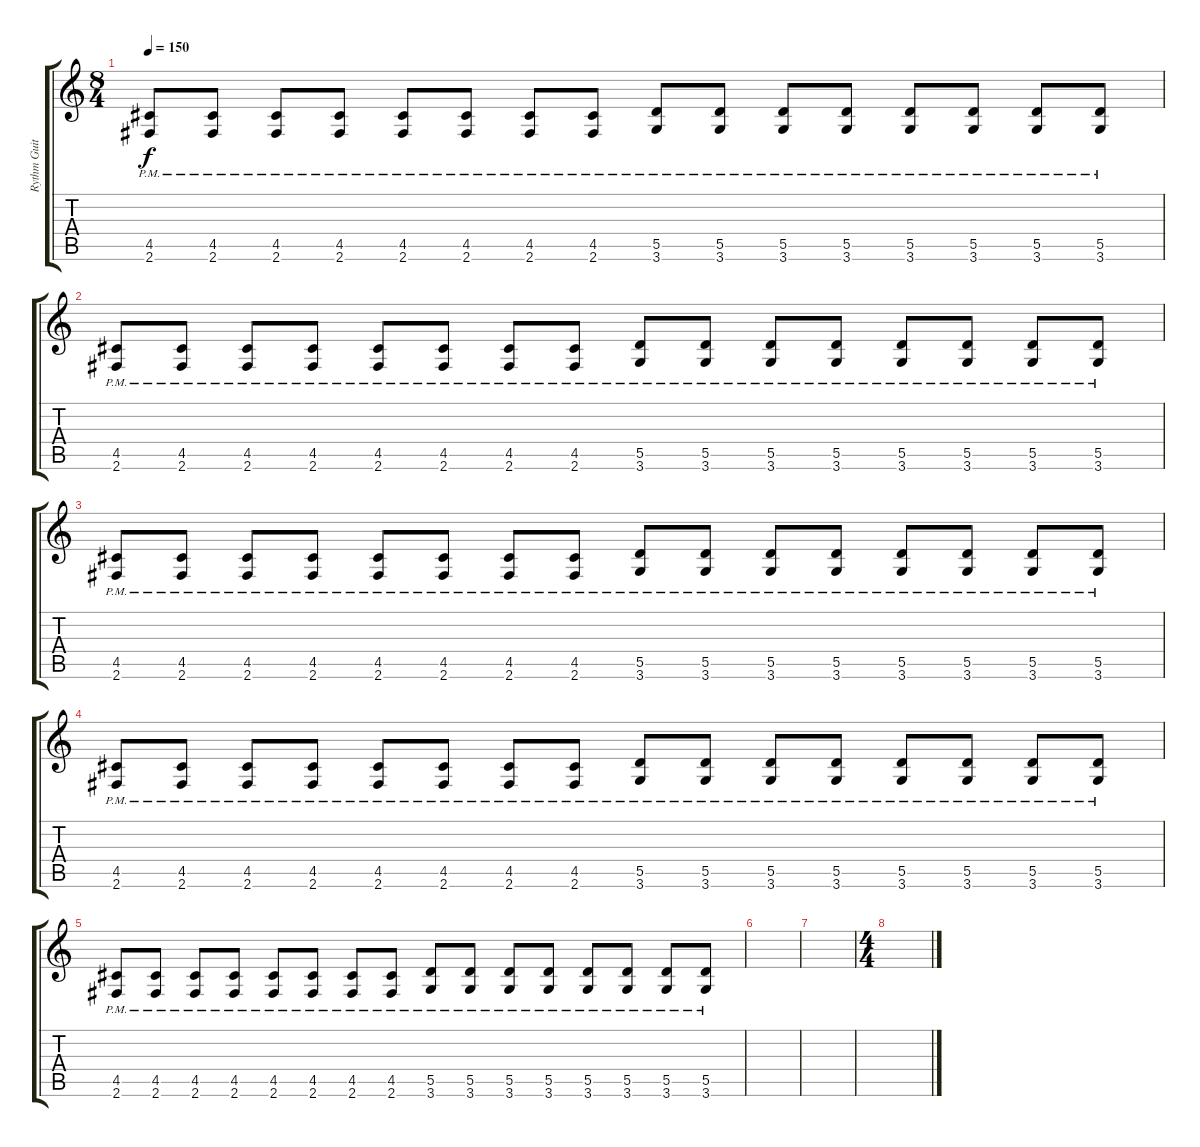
\track ("Rythm Guitar" "Rythm Guit") {instrument distortionguitar}
\staff {score tabs}
\tuning (E4 B3 G3 D3 A2 E2) {hide}
\ts (8 4)
\tempo 150
\clef g2
\ks c
(4.5{pm} 2.6{pm}).8{dy f} (4.5{pm} 2.6{pm}).8 (4.5{pm} 2.6{pm}).8 (4.5{pm} 2.6{pm}).8 (4.5{pm} 2.6{pm}).8 (4.5{pm} 2.6{pm}).8 (4.5{pm} 2.6{pm}).8 (4.5{pm} 2.6{pm}).8 (5.5{pm} 3.6{pm}).8 (5.5{pm} 3.6{pm}).8 (5.5{pm} 3.6{pm}).8 (5.5{pm} 3.6{pm}).8 (5.5{pm} 3.6{pm}).8 (5.5{pm} 3.6{pm}).8 (5.5{pm} 3.6{pm}).8 (5.5{pm} 3.6{pm}).8 |
(4.5{pm} 2.6{pm}).8{volume 5} (4.5{pm} 2.6{pm}).8 (4.5{pm} 2.6{pm}).8 (4.5{pm} 2.6{pm}).8 (4.5{pm} 2.6{pm}).8 (4.5{pm} 2.6{pm}).8 (4.5{pm} 2.6{pm}).8 (4.5{pm} 2.6{pm}).8 (5.5{pm} 3.6{pm}).8 (5.5{pm} 3.6{pm}).8 (5.5{pm} 3.6{pm}).8 (5.5{pm} 3.6{pm}).8 (5.5{pm} 3.6{pm}).8 (5.5{pm} 3.6{pm}).8 (5.5{pm} 3.6{pm}).8 (5.5{pm} 3.6{pm}).8 |
(4.5{pm} 2.6{pm}).8 (4.5{pm} 2.6{pm}).8 (4.5{pm} 2.6{pm}).8 (4.5{pm} 2.6{pm}).8 (4.5{pm} 2.6{pm}).8 (4.5{pm} 2.6{pm}).8 (4.5{pm} 2.6{pm}).8 (4.5{pm} 2.6{pm}).8 (5.5{pm} 3.6{pm}).8 (5.5{pm} 3.6{pm}).8 (5.5{pm} 3.6{pm}).8 (5.5{pm} 3.6{pm}).8 (5.5{pm} 3.6{pm}).8 (5.5{pm} 3.6{pm}).8 (5.5{pm} 3.6{pm}).8 (5.5{pm} 3.6{pm}).8 |
(4.5{pm} 2.6{pm}).8{volume 3} (4.5{pm} 2.6{pm}).8 (4.5{pm} 2.6{pm}).8 (4.5{pm} 2.6{pm}).8 (4.5{pm} 2.6{pm}).8 (4.5{pm} 2.6{pm}).8 (4.5{pm} 2.6{pm}).8 (4.5{pm} 2.6{pm}).8 (5.5{pm} 3.6{pm}).8 (5.5{pm} 3.6{pm}).8 (5.5{pm} 3.6{pm}).8 (5.5{pm} 3.6{pm}).8 (5.5{pm} 3.6{pm}).8 (5.5{pm} 3.6{pm}).8 (5.5{pm} 3.6{pm}).8 (5.5{pm} 3.6{pm}).8 |
(4.5{pm} 2.6{pm}).8 (4.5{pm} 2.6{pm}).8 (4.5{pm} 2.6{pm}).8 (4.5{pm} 2.6{pm}).8 (4.5{pm} 2.6{pm}).8 (4.5{pm} 2.6{pm}).8 (4.5{pm} 2.6{pm}).8 (4.5{pm} 2.6{pm}).8 (5.5{pm} 3.6{pm}).8 (5.5{pm} 3.6{pm}).8 (5.5{pm} 3.6{pm}).8 (5.5{pm} 3.6{pm}).8 (5.5{pm} 3.6{pm}).8 (5.5{pm} 3.6{pm}).8 (5.5{pm} 3.6{pm}).8 (5.5{pm} 3.6{pm}).8 |
|
|
\ts (4 4)
